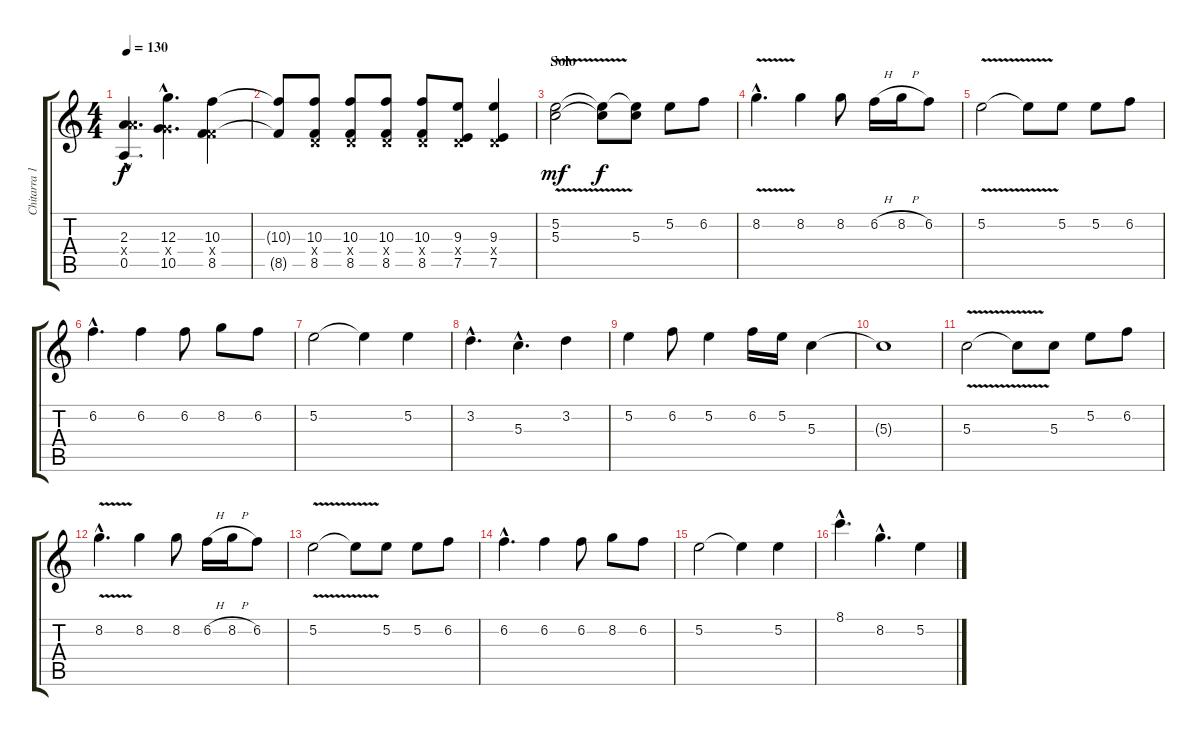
\track ("Chitarra 1" "Chitarra 1") {instrument distortionguitar}
\staff {score tabs}
\tuning (E4 B3 G3 D3 A2 E2) {hide}
\ts (4 4)
\tempo 130
\clef g2
\ks c
(2.3{hac} 7.4{hac x} 0.5{hac}).4{d dy f} (12.3{hac} 5.4{hac x} 10.5{hac}).4{d} (10.3 3.4{x} 8.5).4 |
(10.3{t} 8.5{t}).8 (10.3 0.4{x} 8.5).8 (10.3 0.4{x} 8.5).8 (10.3 0.4{x} 8.5).8 (10.3 0.4{x} 8.5).8 (9.3 0.4{x} 7.5).8 (9.3 0.4{x} 7.5).4 |
\section ("" "Solo")
(5.2{v} 5.3{v}).2{dy mf} (5.2{t} 5.3{t}).8{dy f} (5.2{t} 5.3).8 5.2.8 6.2.8 |
8.2{v hac}.4{d} 8.2.4 8.2.8 6.2{h}.16 8.2{h}.16 6.2.8 |
5.2{v}.2 5.2{t}.8 5.2.8 5.2.8 6.2.8 |
6.2{hac}.4{d} 6.2.4 6.2.8 8.2.8 6.2.8 |
5.2.2 5.2{t}.4 5.2.4 |
3.2{hac}.4{d} 5.3{hac}.4{d} 3.2.4 |
5.2.4 6.2.8 5.2.4 6.2.16 5.2.16 5.3.4 |
5.3{t}.1 |
5.3{v}.2 5.3{t}.8 5.3.8 5.2.8 6.2.8 |
8.2{v hac}.4{d} 8.2.4 8.2.8 6.2{h}.16 8.2{h}.16 6.2.8 |
5.2{v}.2 5.2{t}.8 5.2.8 5.2.8 6.2.8 |
6.2{hac}.4{d} 6.2.4 6.2.8 8.2.8 6.2.8 |
5.2.2 5.2{t}.4 5.2.4 |
8.1{hac}.4{d} 8.2{hac}.4{d} 5.2.4
